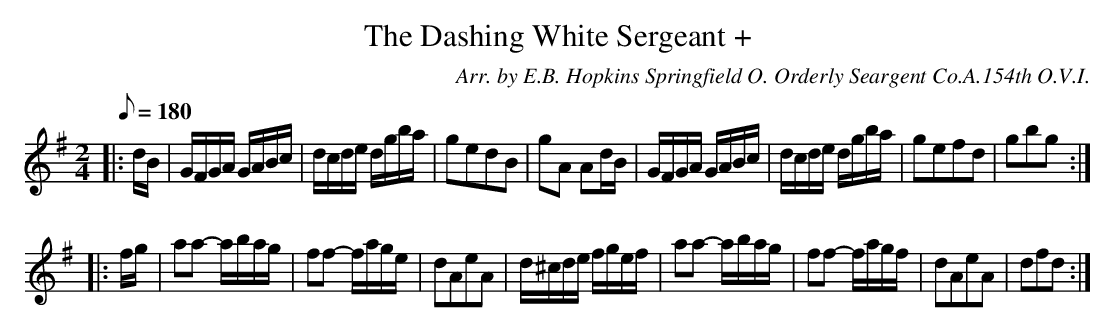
X:1
T:The Dashing White Sergeant +
C:Arr. by E.B. Hopkins Springfield O. Orderly Seargent Co.A.154th O.V.I.
M:2/4
L:1/8
Q:1/8=180
K:G
|: d/B/|G/F/G/A/ G/A/B/c/|d/c/d/e/ d/g/b/a/|gedB|gA Ad/B/|G/F/G/A/ G/A/B/c/|d/c/d/e/ d/g/b/a/|gefd|gbg :|
|: f/g/|aa -a/b/a/g/|ff -f/a/g/e/|dAeA|d/^c/d/e/ f/g/e/f/|aa -a/b/a/g/|ff -f/a/g/f/|dAeA|dfd :|
